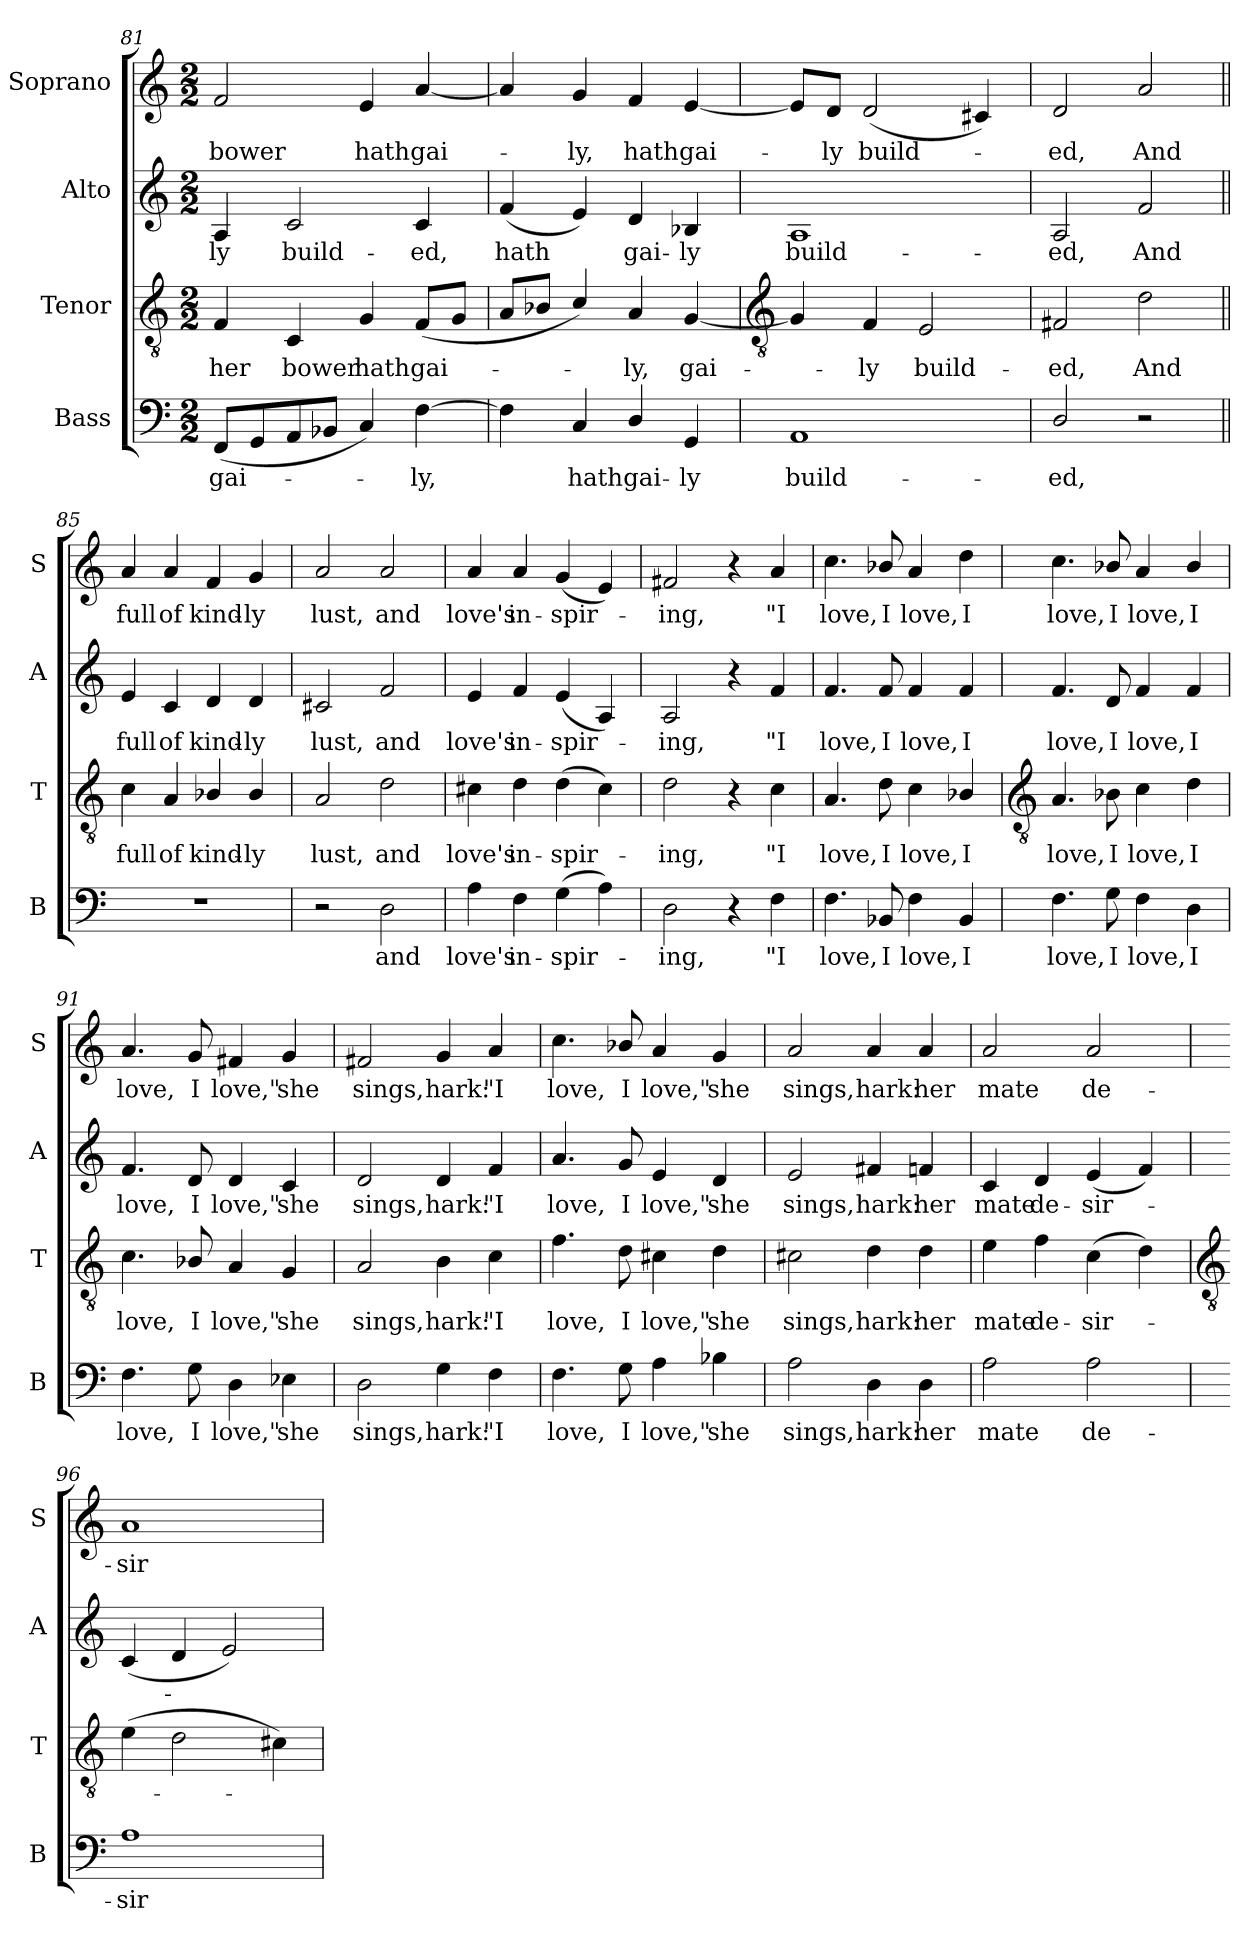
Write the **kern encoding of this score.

**kern	**text	**kern	**text	**kern	**text	**kern	**text
*part4	*part4	*part3	*part3	*part2	*part2	*part1	*part1
*staff4	*staff4	*staff3	*staff3	*staff2	*staff2	*staff1	*staff1
*I"Bass	*	*I"Tenor	*	*I"Alto	*	*I"Soprano	*
*I'B	*	*I'T	*	*I'A	*	*I'S	*
*clefF4	*	*clefGv2	*	*clefG2	*	*clefG2	*
*k[]	*	*k[]	*	*k[]	*	*k[]	*
*C:	*	*C:	*	*C:	*	*C:	*
*M2/2	*	*M2/2	*	*M2/2	*	*M2/2	*
=81	=81	=81	=81	=81	=81	=81	=81
!	!LO:LY:b	!	!LO:LY:b	!	!LO:LY:b	!	!LO:LY:b
(<8FFL	gai-	4F	her	4A	-ly	2f	bower
8GG	.	.	.	.	.	.	.
!	!	!	!LO:LY:b	!	!LO:LY:b	!	!
8AA	.	4C	bower	2c	build-	.	.
8BB-XJ	.	.	.	.	.	.	.
!	!	!	!LO:LY:b	!	!	!	!LO:LY:b
4C)	.	4G	hath	.	.	4e	hath
!	!LO:LY:b	!	!LO:LY:b	!	!LO:LY:b	!	!LO:LY:b
[4F	ly,	(<8FL	gai-	4c	-ed,	[4a	gai-
.	.	8GJ	.	.	.	.	.
=82	=82	=82	=82	=82	=82	=82	=82
!	!	!	!	!	!LO:LY:b	!	!
4F]	.	8AL	.	(<4f	hath	4a]	.
.	.	8B-XJ	.	.	.	.	.
!	!LO:LY:b	!	!	!	!	!	!LO:LY:b
4C	hath	4c/)	.	4e)	.	4g	ly,
!	!LO:LY:b	!	!LO:LY:b	!	!LO:LY:b	!	!LO:LY:b
4D/	gai-	4A	ly,	4d	gai-	4f	hath
!	!LO:LY:b	!	!LO:LY:b	!	!LO:LY:b	!	!LO:LY:b
4GG	-ly	[4G	gai-	4B-X	-ly	[4e	gai-
!!LO:LB:g=z
=83	=83	=83	=83	=83	=83	=83	=83
*	*	*clefGv2	*	*	*	*	*
!	!LO:LY:b	!	!	!	!LO:LY:b	!	!
1AA	build-	4G]	.	1A	build-	8e/L]	.
!	!	!	!	!	!	!	!LO:LY:b
.	.	.	.	.	.	8d/J	ly
!	!	!	!LO:LY:b	!	!	!	!LO:LY:b
.	.	4F	ly	.	.	(<2d	build-
!	!	!	!LO:LY:b	!	!	!	!
.	.	2E	build-	.	.	.	.
.	.	.	.	.	.	4c#X)	.
=84	=84	=84	=84	=84	=84	=84	=84
!	!LO:LY:b	!	!LO:LY:b	!	!LO:LY:b	!	!LO:LY:b
2D/	-ed,	2F#X	-ed,	2A	-ed,	2d	ed,
!	!	!	!LO:LY:b	!	!LO:LY:b	!	!LO:LY:b
2r	.	2d	And	2f	And	2a	And
=85||	=85||	=85||	=85||	=85||	=85||	=85||	=85||
!	!	!	!LO:LY:b	!	!LO:LY:b	!	!LO:LY:b
1r	.	4c	full	4e	full	4a	full
!	!	!	!LO:LY:b	!	!LO:LY:b	!	!LO:LY:b
.	.	4A	of	4c	of	4a	of
!	!	!	!LO:LY:b	!	!LO:LY:b	!	!LO:LY:b
.	.	4B-X/	kind-	4d	kind-	4f	kind-
!	!	!	!LO:LY:b	!	!LO:LY:b	!	!LO:LY:b
.	.	4B-/	-ly	4d	-ly	4g	-ly
=86	=86	=86	=86	=86	=86	=86	=86
!	!	!	!LO:LY:b	!	!LO:LY:b	!	!LO:LY:b
2r	.	2A	lust,	2c#X	lust,	2a	lust,
!	!LO:LY:b	!	!LO:LY:b	!	!LO:LY:b	!	!LO:LY:b
2D	and	2d	and	2f	and	2a	and
=87	=87	=87	=87	=87	=87	=87	=87
!	!LO:LY:b	!	!LO:LY:b	!	!LO:LY:b	!	!LO:LY:b
4A	love's	4c#X	love's	4e	love's	4a	love's
!	!LO:LY:b	!	!LO:LY:b	!	!LO:LY:b	!	!LO:LY:b
4F	in-	4d	in-	4f	in-	4a	in-
!	!LO:LY:b	!	!LO:LY:b	!	!LO:LY:b	!	!LO:LY:b
(>4G	-spir-	(>4d	-spir-	(<4e	-spir-	(<4g	-spir-
4A)	.	4c#)	.	4A)	.	4e)	.
=88	=88	=88	=88	=88	=88	=88	=88
!	!LO:LY:b	!	!LO:LY:b	!	!LO:LY:b	!	!LO:LY:b
2D	ing,	2d	ing,	2A	ing,	2f#X	ing,
4r	.	4r	.	4r	.	4r	.
!	!LO:LY:b	!	!LO:LY:b	!	!LO:LY:b	!	!LO:LY:b
4F	"I	4c	"I	4f	"I	4a	"I
=89	=89	=89	=89	=89	=89	=89	=89
!	!LO:LY:b	!	!LO:LY:b	!	!LO:LY:b	!	!LO:LY:b
4.F	love,	4.A	love,	4.f	love,	4.cc	love,
!	!LO:LY:b	!	!LO:LY:b	!	!LO:LY:b	!	!LO:LY:b
8BB-X	I	8d	I	8f	I	8b-X/	I
!	!LO:LY:b	!	!LO:LY:b	!	!LO:LY:b	!	!LO:LY:b
4F	love,	4c	love,	4f	love,	4a	love,
!	!LO:LY:b	!	!LO:LY:b	!	!LO:LY:b	!	!LO:LY:b
4BB-	I	4B-X/	I	4f	I	4dd	I
!!LO:LB:g=z
=90	=90	=90	=90	=90	=90	=90	=90
*	*	*clefGv2	*	*	*	*	*
!	!LO:LY:b	!	!LO:LY:b	!	!LO:LY:b	!	!LO:LY:b
4.F	love,	4.A	love,	4.f	love,	4.cc	love,
!	!LO:LY:b	!	!LO:LY:b	!	!LO:LY:b	!	!LO:LY:b
8G	I	8B-X	I	8d	I	8b-X/	I
!	!LO:LY:b	!	!LO:LY:b	!	!LO:LY:b	!	!LO:LY:b
4F	love,	4c	love,	4f	love,	4a	love,
!	!LO:LY:b	!	!LO:LY:b	!	!LO:LY:b	!	!LO:LY:b
4D	I	4d	I	4f	I	4b-/	I
=91	=91	=91	=91	=91	=91	=91	=91
!	!LO:LY:b	!	!LO:LY:b	!	!LO:LY:b	!	!LO:LY:b
4.F	love,	4.c	love,	4.f	love,	4.a	love,
!	!LO:LY:b	!	!LO:LY:b	!	!LO:LY:b	!	!LO:LY:b
8G	I	8B-X/	I	8d	I	8g	I
!	!LO:LY:b	!	!LO:LY:b	!	!LO:LY:b	!	!LO:LY:b
4D	love,"	4A	love,"	4d	love,"	4f#X	love,"
!	!LO:LY:b	!	!LO:LY:b	!	!LO:LY:b	!	!LO:LY:b
4E-X	she	4G	she	4c	she	4g	she
=92	=92	=92	=92	=92	=92	=92	=92
!	!LO:LY:b	!	!LO:LY:b	!	!LO:LY:b	!	!LO:LY:b
2D	sings,	2A	sings,	2d	sings,	2f#X	sings,
!	!LO:LY:b	!	!LO:LY:b	!	!LO:LY:b	!	!LO:LY:b
4G	hark:	4B	hark:	4d	hark:	4g	hark:
!	!LO:LY:b	!	!LO:LY:b	!	!LO:LY:b	!	!LO:LY:b
4F	"I	4c	"I	4f	"I	4a	"I
=93	=93	=93	=93	=93	=93	=93	=93
!	!LO:LY:b	!	!LO:LY:b	!	!LO:LY:b	!	!LO:LY:b
4.F	love,	4.f	love,	4.a	love,	4.cc	love,
!	!LO:LY:b	!	!LO:LY:b	!	!LO:LY:b	!	!LO:LY:b
8G	I	8d	I	8g	I	8b-X/	I
!	!LO:LY:b	!	!LO:LY:b	!	!LO:LY:b	!	!LO:LY:b
4A	love,"	4c#X	love,"	4e	love,"	4a	love,"
!	!LO:LY:b	!	!LO:LY:b	!	!LO:LY:b	!	!LO:LY:b
4B-X	she	4d	she	4d	she	4g	she
=94	=94	=94	=94	=94	=94	=94	=94
!	!LO:LY:b	!	!LO:LY:b	!	!LO:LY:b	!	!LO:LY:b
2A	sings,	2c#X	sings,	2e	sings,	2a	sings,
!	!LO:LY:b	!	!LO:LY:b	!	!LO:LY:b	!	!LO:LY:b
4D	hark:	4d	hark:	4f#X	hark:	4a	hark:
!	!LO:LY:b	!	!LO:LY:b	!	!LO:LY:b	!	!LO:LY:b
4D	her	4d	her	4fn	her	4a	her
=95	=95	=95	=95	=95	=95	=95	=95
!	!LO:LY:b	!	!LO:LY:b	!	!LO:LY:b	!	!LO:LY:b
2A	mate	4e	mate	4c	mate	2a	mate
!	!	!	!LO:LY:b	!	!LO:LY:b	!	!
.	.	4f	de-	4d	de-	.	.
!	!LO:LY:b	!	!LO:LY:b	!	!LO:LY:b	!	!LO:LY:b
2A	de-	(>4c	-sir-	(<4e	-sir-	2a	de-
.	.	4d)	.	4f)	.	.	.
!!LO:LB:g=z
=96	=96	=96	=96	=96	=96	=96	=96
*	*	*clefGv2	*	*	*	*	*
!	!LO:LY:b	!	!	!	!	!	!LO:LY:b
1A	-sir-	(>4e	.	(<4c	.	1a	-sir-
.	.	2d	.	4d	.	.	.
.	.	.	.	2e)	.	.	.
.	.	4c#X)	.	.	.	.	.
=	=	=	=	=	=	=	=
*-	*-	*-	*-	*-	*-	*-	*-
